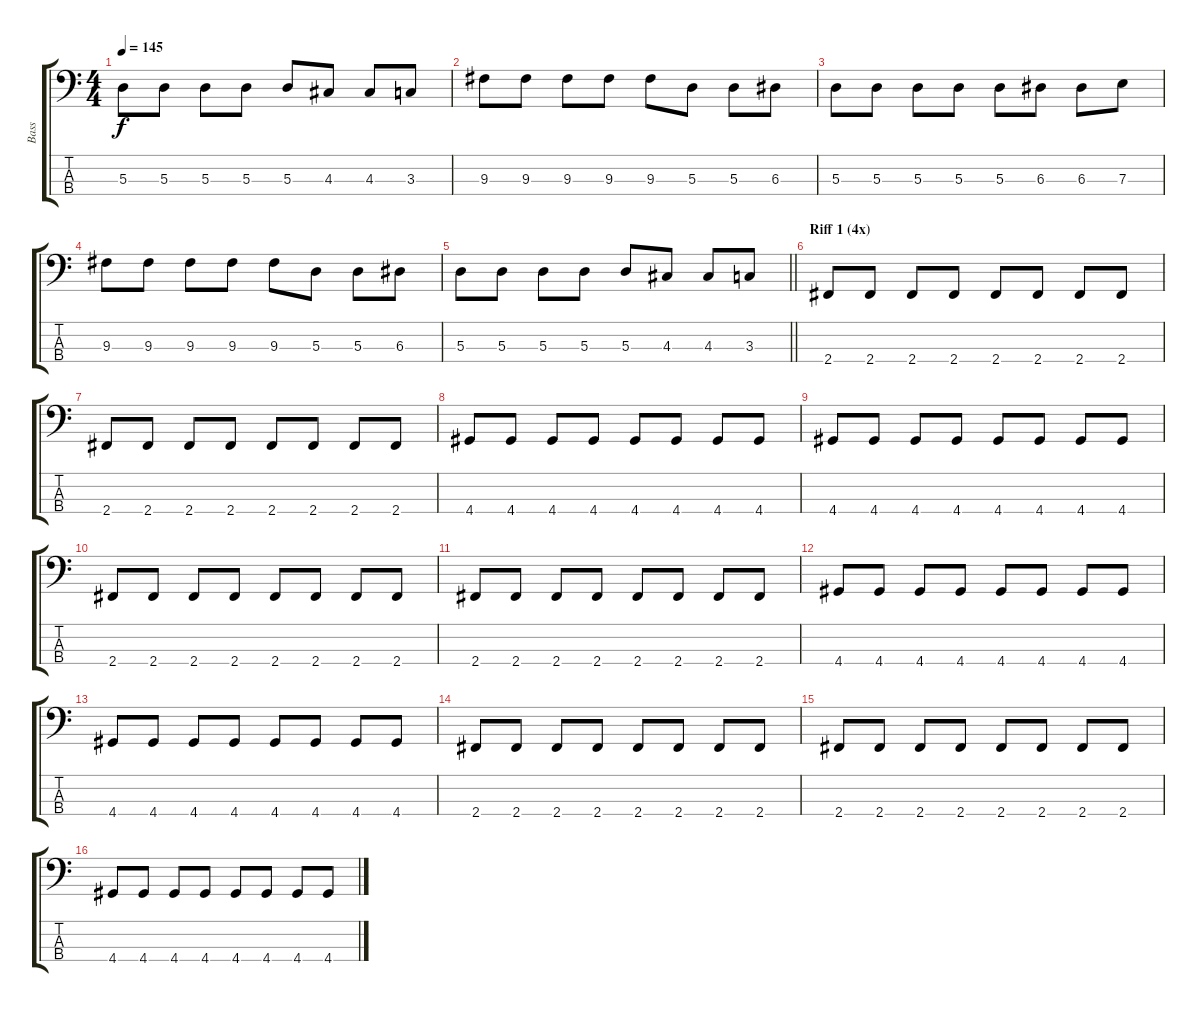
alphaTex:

\track ("Bass" "Bass") {instrument electricbassfinger}
\staff {score tabs}
\tuning (G2 D2 A1 E1) {hide}
\ts (4 4)
\tempo 145
\clef f4
\ks c
5.3.8{dy f} 5.3.8 5.3.8 5.3.8 5.3.8 4.3.8 4.3.8 3.3.8 |
9.3.8 9.3.8 9.3.8 9.3.8 9.3.8 5.3.8 5.3.8 6.3.8 |
5.3.8 5.3.8 5.3.8 5.3.8 5.3.8 6.3.8 6.3.8 7.3.8 |
9.3.8 9.3.8 9.3.8 9.3.8 9.3.8 5.3.8 5.3.8 6.3.8 |
\barLineRight lightlight
5.3.8 5.3.8 5.3.8 5.3.8 5.3.8 4.3.8 4.3.8 3.3.8 |
\section ("" "Riff 1 (4x)")
2.4.8 2.4.8 2.4.8 2.4.8 2.4.8 2.4.8 2.4.8 2.4.8 |
2.4.8 2.4.8 2.4.8 2.4.8 2.4.8 2.4.8 2.4.8 2.4.8 |
4.4.8 4.4.8 4.4.8 4.4.8 4.4.8 4.4.8 4.4.8 4.4.8 |
4.4.8 4.4.8 4.4.8 4.4.8 4.4.8 4.4.8 4.4.8 4.4.8 |
2.4.8 2.4.8 2.4.8 2.4.8 2.4.8 2.4.8 2.4.8 2.4.8 |
2.4.8 2.4.8 2.4.8 2.4.8 2.4.8 2.4.8 2.4.8 2.4.8 |
4.4.8 4.4.8 4.4.8 4.4.8 4.4.8 4.4.8 4.4.8 4.4.8 |
4.4.8 4.4.8 4.4.8 4.4.8 4.4.8 4.4.8 4.4.8 4.4.8 |
2.4.8 2.4.8 2.4.8 2.4.8 2.4.8 2.4.8 2.4.8 2.4.8 |
2.4.8 2.4.8 2.4.8 2.4.8 2.4.8 2.4.8 2.4.8 2.4.8 |
4.4.8 4.4.8 4.4.8 4.4.8 4.4.8 4.4.8 4.4.8 4.4.8
